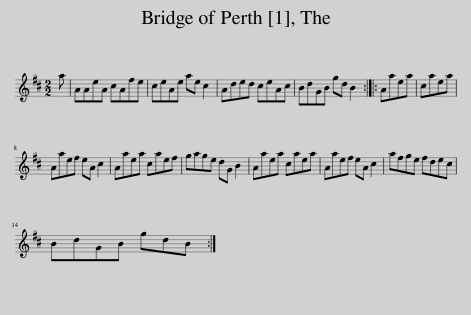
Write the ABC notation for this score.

X:1
L:1/8
M:2/2
I:linebreak $
K:D
V:1 treble
V:1
 a | AAeA cAfe | ceAe ae c2 | Aded ceAc | BdGB gd B2 :: %5
 Aaea | caea |$ Aaef eA c2 | Aaea caef | gage dG B2 | %10
 Aaea caea | Aaef eA c2 | afge fdec |$ BdGB gdB :| %14
